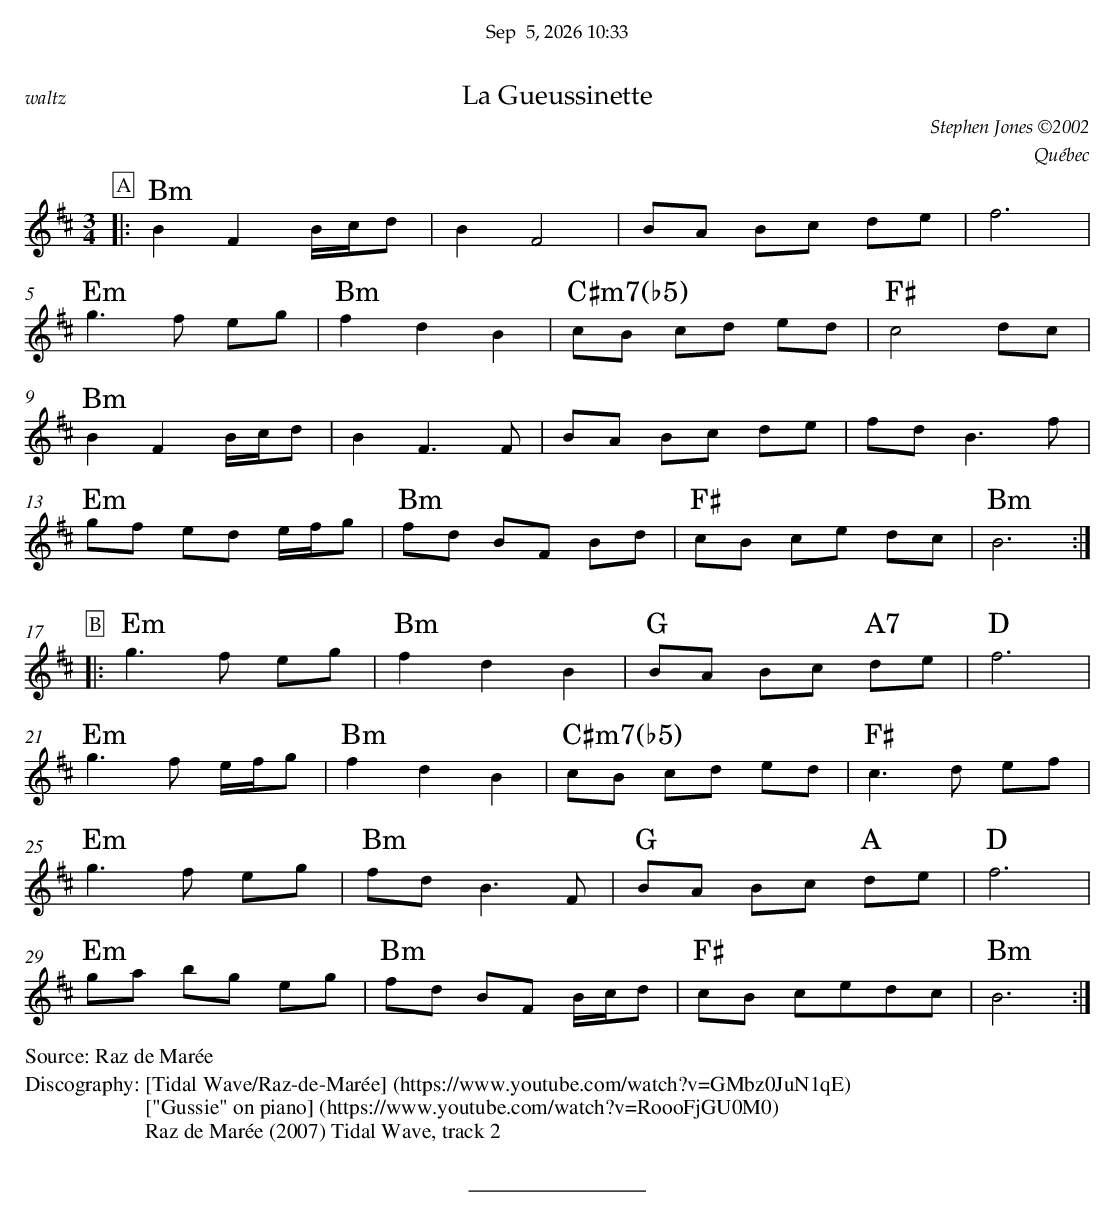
X:1
T:La Gueussinette
C:Stephen Jones ©2002
O:Québec
M:3/4
L:1/8
K:Bmin
P:A
|: "Bm"B2 F2 B/c/d|B2 F4|BA Bc de|f6|
"Em" g3 f eg| "Bm" f2 d2 B2| "C#m7(b5)" cB cd ed| "F#" c4 dc|
"Bm"  B2 F2 B/c/d| B2 F3 F| BA Bc de|fd B3 f|
"Em" gf ed e/f/g| "Bm" fd BF Bd| "F#" cB ce dc| "Bm" B6:|
%%vskip 0.5cm
P:B
|: "Em" g3 f eg| "Bm" f2 d2 B2| "G" BA Bc "A7" de| "D" f6|
"Em" g3 f e/f/g| "Bm" f2 d2 B2| "C#m7(b5)" cB cd ed| "F#" c3 d ef|
"Em" g3 f eg| "Bm" fd B3 F| "G" BA Bc "A"de| "D" f6|
"Em" ga bg eg| "Bm" fd BF B/c/d| "F#" cB cedc| "Bm" B6:|
